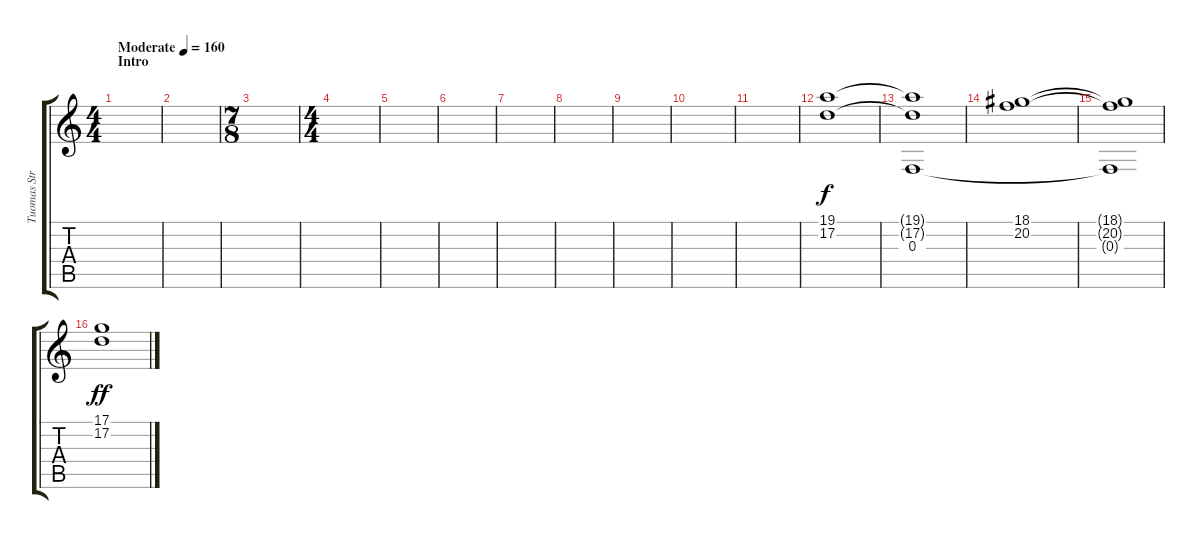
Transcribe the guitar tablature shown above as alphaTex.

\track ("Tuomas Strings" "Tuomas Str") {instrument synthstrings2}
\staff {score tabs}
\tuning (D4 A3 F3 C3 G2 D2) {hide}
\ts (4 4)
\section ("" "Intro")
\tempo (160 "Moderate")
\clef g2
\ks c
|
|
\ts (7 8)
|
\ts (4 4)
|
|
|
|
|
|
|
|
(19.1 17.2).1 |
(19.1{t} 17.2{t} 0.3).1 |
(18.1 20.2).1 |
(18.1{t} 20.2{t} 0.3{t}).1 |
(17.1 17.2).1{dy ff}
